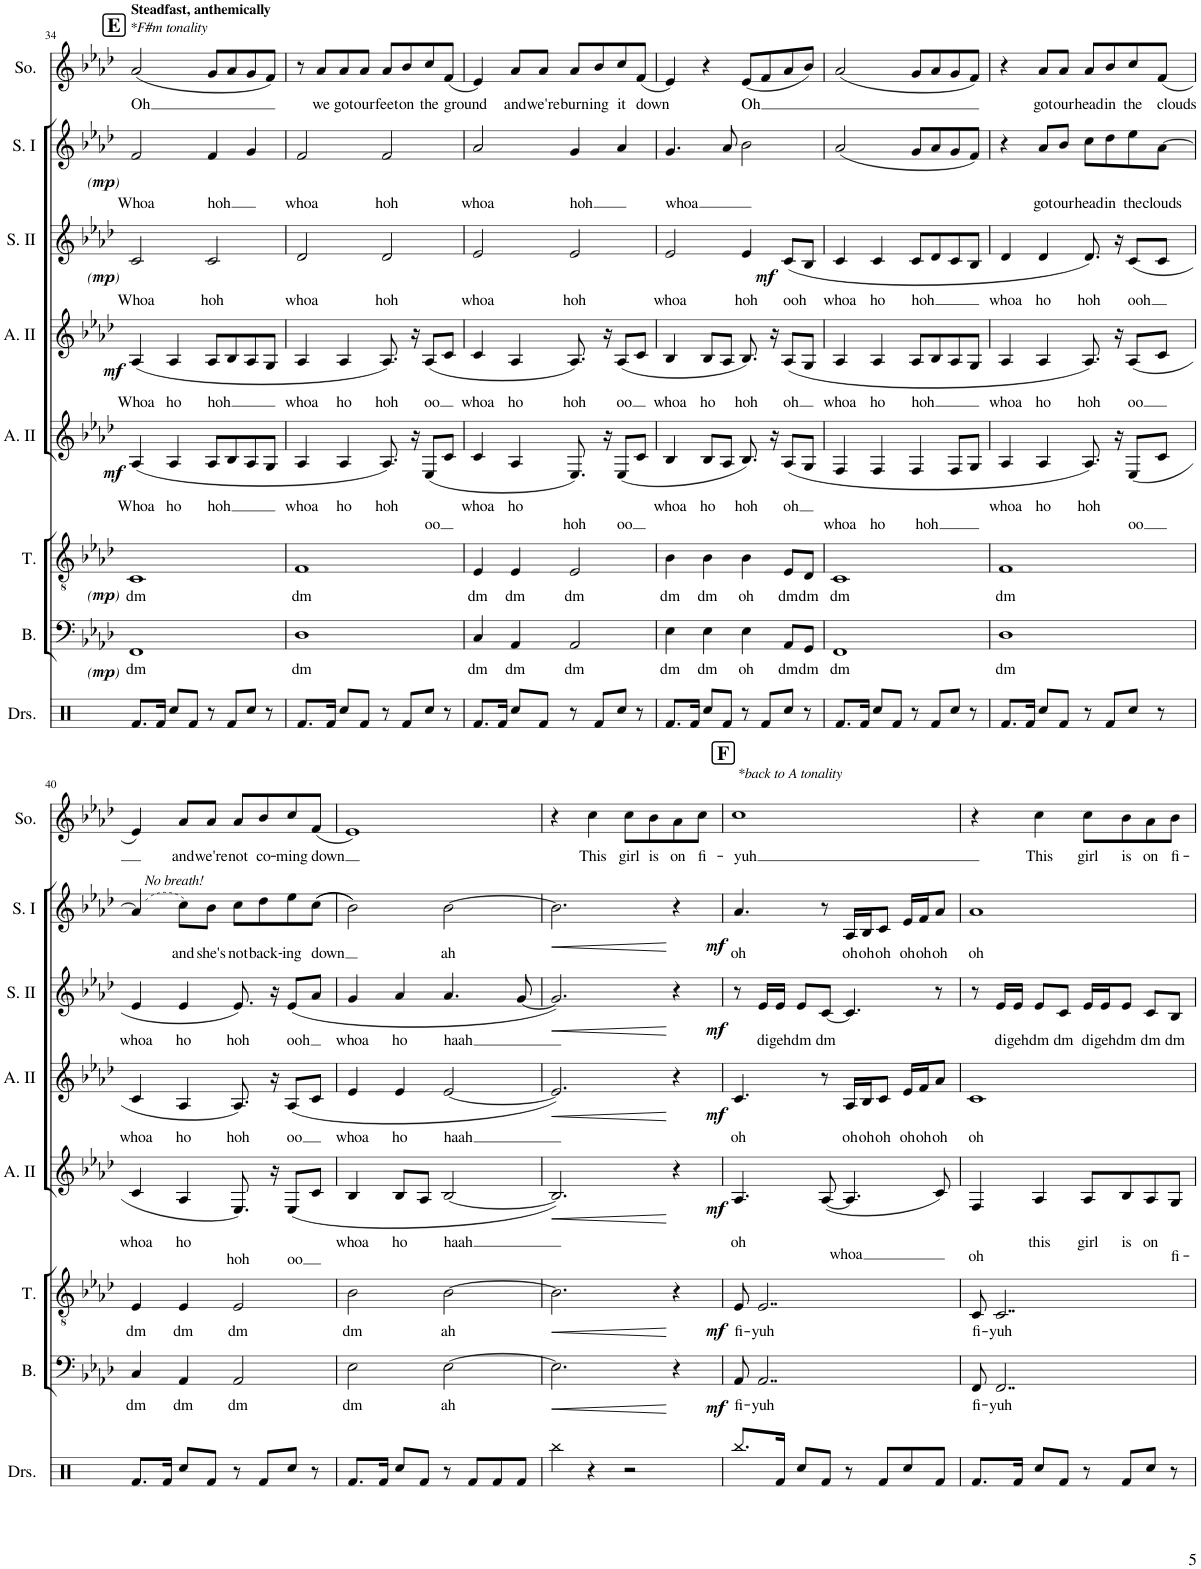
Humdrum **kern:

**kern	**text	**dynam	**kern	**text	**dynam	**kern	**text	**dynam	**kern	**text	**dynam	**kern	**text	**dynam	**kern	**text	**dynam	**kern	**text
*part7	*part7	*part7	*part6	*part6	*part6	*part5	*part5	*part5	*part4	*part4	*part4	*part3	*part3	*part3	*part2	*part2	*part2	*part1	*part1
*staff7	*staff7	*staff7	*staff6	*staff6	*staff6	*staff5	*staff5	*staff5	*staff4	*staff4	*staff4	*staff3	*staff3	*staff3	*staff2	*staff2	*staff2	*staff1	*staff1
*I"Ally (Bass)	*	*	*I"Ally (Tenor)	*	*	*I"Alto II	*	*	*I"Alto I	*	*	*I"Soprano II	*	*	*I"Soprano I	*	*	*I"Solo	*
*I'B.	*	*	*I'T.	*	*	*I'A. II	*	*	*	*	*	*I'S. II	*	*	*I'S. I	*	*	*I'So.	*
!!LO:PB:g=z
*clefF4	*	*	*clefGv2	*	*	*clefG2	*	*	*clefG2	*	*	*clefG2	*	*	*clefG2	*	*	*clefG2	*
*k[b-e-a-d-]	*	*	*k[b-e-a-d-]	*	*	*k[b-e-a-d-]	*	*	*k[b-e-a-d-]	*	*	*k[b-e-a-d-]	*	*	*k[b-e-a-d-]	*	*	*k[b-e-a-d-]	*
*M4/4	*	*	*M4/4	*	*	*M4/4	*	*	*M4/4	*	*	*M4/4	*	*	*M4/4	*	*	*M4/4	*
!!LO:REH:place=s1:a:B:cj:fs=14:t=E
=34	=34	=34	=34	=34	=34	=34	=34	=34	=34	=34	=34	=34	=34	=34	=34	=34	=34	=34	=34
!	!	!	!	!	!	!	!	!	!	!	!	!	!	!	!	!	!	!LO:TX:a:i:t=*F#m tonality	!
!	!	!	!	!	!	!	!	!	!	!	!	!	!	!	!	!	!	!LO:TX:a:B:t=Steadfast, anthemically	!
!	!LO:LY:b	!LO:DY:b	!	!LO:LY:b	!	!	!LO:LY:b	!	!	!LO:LY:b	!	!	!LO:LY:b	!	!	!LO:LY:b	!	!	!LO:LY:b
!	!	!LO:DY:n=1:b	!	!	!	!	!	!	!	!	!	!	!	!	!	!	!	!	!
!	!	!LO:DY:n=2:b	!	!	!LO:DY:b	!	!	!	!	!	!	!	!	!	!	!	!	!	!
!	!	!	!	!	!LO:DY:n=1:b	!	!	!	!	!	!	!	!	!	!	!	!	!	!
!	!	!	!	!	!LO:DY:n=2:b	!	!	!LO:DY:b	!	!	!LO:DY:b	!	!	!LO:DY:b	!	!	!	!	!
!	!	!	!	!	!	!	!	!	!	!	!	!	!	!LO:DY:n=1:b	!	!	!	!	!
!	!	!	!	!	!	!	!	!	!	!	!	!	!	!LO:DY:n=2:b	!	!	!LO:DY:b	!	!
!	!	!	!	!	!	!	!	!	!	!	!	!	!	!	!	!	!LO:DY:n=1:b	!	!
!	!	!	!	!	!	!	!	!	!	!	!	!	!	!	!	!	!LO:DY:n=2:b	!	!
1FF	dm	other-dynamics mp other-dynamics	1C	dm	other-dynamics mp other-dynamics	(4A-/	Whoa	mf	(4A-/	Whoa	mf	2c/	Whoa	other-dynamics mp other-dynamics	2f/	Whoa	other-dynamics mp other-dynamics	(2a-/	Oh
!	!	!	!	!	!	!	!LO:LY:b	!	!	!LO:LY:b	!	!	!	!	!	!	!	!	!
.	.	.	.	.	.	4A-/	ho	.	4A-/	ho	.	.	.	.	.	.	.	.	.
!	!	!	!	!	!	!	!LO:LY:b	!	!	!LO:LY:b	!	!	!LO:LY:b	!	!	!LO:LY:b	!	!	!
.	.	.	.	.	.	8A-/L	hoh	.	8A-/L	hoh	.	2c/	hoh	.	4f/	hoh	.	8g/L	.
.	.	.	.	.	.	8B-/	.	.	8B-/	.	.	.	.	.	.	.	.	8a-/	.
.	.	.	.	.	.	8A-/	.	.	8A-/	.	.	.	.	.	4g/	.	.	8g/	.
.	.	.	.	.	.	8G/J	.	.	8G/J	.	.	.	.	.	.	.	.	8f/J)	.
=35	=35	=35	=35	=35	=35	=35	=35	=35	=35	=35	=35	=35	=35	=35	=35	=35	=35	=35	=35
!	!LO:LY:b	!	!	!LO:LY:b	!	!	!LO:LY:b	!	!	!LO:LY:b	!	!	!LO:LY:b	!	!	!LO:LY:b	!	!	!
1D-	dm	.	1F	dm	.	4A-/	whoa	.	4A-/	whoa	.	2d-/	whoa	.	2f/	whoa	.	8r	.
!	!	!	!	!	!	!	!	!	!	!	!	!	!	!	!	!	!	!	!LO:LY:b
.	.	.	.	.	.	.	.	.	.	.	.	.	.	.	.	.	.	8a-/L	we
!	!	!	!	!	!	!	!LO:LY:b	!	!	!LO:LY:b	!	!	!	!	!	!	!	!	!LO:LY:b
.	.	.	.	.	.	4A-/	ho	.	4A-/	ho	.	.	.	.	.	.	.	8a-/	got
!	!	!	!	!	!	!	!	!	!	!	!	!	!	!	!	!	!	!	!LO:LY:b
.	.	.	.	.	.	.	.	.	.	.	.	.	.	.	.	.	.	8a-/J	our
!	!	!	!	!	!	!	!LO:LY:b	!	!	!LO:LY:b	!	!	!LO:LY:b	!	!	!LO:LY:b	!	!	!LO:LY:b
.	.	.	.	.	.	8.A-/)	hoh	.	8.A-/)	hoh	.	2d-/	hoh	.	2f/	hoh	.	8a-/L	feet
!	!	!	!	!	!	!	!	!	!	!	!	!	!	!	!	!	!	!	!LO:LY:b
.	.	.	.	.	.	.	.	.	.	.	.	.	.	.	.	.	.	8b-/	on
.	.	.	.	.	.	16r	.	.	16r	.	.	.	.	.	.	.	.	.	.
!	!	!	!	!	!	!	!LO:LY:b	!	!	!LO:LY:b	!	!	!	!	!	!	!	!	!LO:LY:b
.	.	.	.	.	.	(8E-/L	oo	.	(8A-/L	oo	.	.	.	.	.	.	.	8cc/	the
!	!	!	!	!	!	!	!	!	!	!	!	!	!	!	!	!	!	!	!LO:LY:b
.	.	.	.	.	.	8c/J	.	.	8c/J	.	.	.	.	.	.	.	.	(8f/J	ground
=36	=36	=36	=36	=36	=36	=36	=36	=36	=36	=36	=36	=36	=36	=36	=36	=36	=36	=36	=36
!	!LO:LY:b	!	!	!LO:LY:b	!	!	!LO:LY:b	!	!	!LO:LY:b	!	!	!LO:LY:b	!	!	!LO:LY:b	!	!	!
4C/	dm	.	4E-/	dm	.	4c/	whoa	.	4c/	whoa	.	2e-/	whoa	.	2a-/	whoa	.	4e-/)	.
!	!LO:LY:b	!	!	!LO:LY:b	!	!	!LO:LY:b	!	!	!LO:LY:b	!	!	!	!	!	!	!	!	!LO:LY:b
4AA-/	dm	.	4E-/	dm	.	4A-/	ho	.	4A-/	ho	.	.	.	.	.	.	.	8a-/L	and
!	!	!	!	!	!	!	!	!	!	!	!	!	!	!	!	!	!	!	!LO:LY:b
.	.	.	.	.	.	.	.	.	.	.	.	.	.	.	.	.	.	8a-/J	we're
!	!LO:LY:b	!	!	!LO:LY:b	!	!	!LO:LY:b	!	!	!LO:LY:b	!	!	!LO:LY:b	!	!	!LO:LY:b	!	!	!LO:LY:b
2AA-/	dm	.	2E-/	dm	.	8.E-/)	hoh	.	8.A-/)	hoh	.	2e-/	hoh	.	4g/	hoh	.	8a-/L	burn-
!	!	!	!	!	!	!	!	!	!	!	!	!	!	!	!	!	!	!	!LO:LY:b
.	.	.	.	.	.	.	.	.	.	.	.	.	.	.	.	.	.	8b-/	-ing
.	.	.	.	.	.	16r	.	.	16r	.	.	.	.	.	.	.	.	.	.
!	!	!	!	!	!	!	!LO:LY:b	!	!	!LO:LY:b	!	!	!	!	!	!	!	!	!LO:LY:b
.	.	.	.	.	.	(8E-/L	oo	.	(8A-/L	oo	.	.	.	.	4a-/	.	.	8cc/	it
!	!	!	!	!	!	!	!	!	!	!	!	!	!	!	!	!	!	!	!LO:LY:b
.	.	.	.	.	.	8c/J	.	.	8c/J	.	.	.	.	.	.	.	.	(8f/J	down
=37	=37	=37	=37	=37	=37	=37	=37	=37	=37	=37	=37	=37	=37	=37	=37	=37	=37	=37	=37
!	!LO:LY:b	!	!	!LO:LY:b	!	!	!LO:LY:b	!	!	!LO:LY:b	!	!	!LO:LY:b	!	!	!LO:LY:b	!	!	!
4E-\	dm	.	4B-\	dm	.	4B-/	whoa	.	4B-/	whoa	.	2e-/	whoa	.	4.g/	whoa	.	4e-/)	.
!	!LO:LY:b	!	!	!LO:LY:b	!	!	!LO:LY:b	!	!	!LO:LY:b	!	!	!	!	!	!	!	!	!
4E-\	dm	.	4B-\	dm	.	8B-/L	ho	.	8B-/L	ho	.	.	.	.	.	.	.	4r	.
.	.	.	.	.	.	8A-/J	.	.	8A-/J	.	.	.	.	.	8a-/	.	.	.	.
!	!LO:LY:b	!	!	!LO:LY:b	!	!	!LO:LY:b	!	!	!LO:LY:b	!	!	!LO:LY:b	!	!	!	!	!	!LO:LY:b
4E-\	oh	.	4B-\	oh	.	8.B-/)	hoh	.	8.B-/)	hoh	.	4e-/	hoh	.	2b-\	.	.	(8e-/L	Oh
.	.	.	.	.	.	.	.	.	.	.	.	.	.	.	.	.	.	8f/	.
.	.	.	.	.	.	16r	.	.	16r	.	.	.	.	.	.	.	.	.	.
!	!LO:LY:b	!	!	!LO:LY:b	!	!	!LO:LY:b	!	!	!LO:LY:b	!	!	!LO:LY:b	!LO:DY:b	!	!	!	!	!
8AA-/L	dm	.	8E-/L	dm	.	(8A-/L	oh	.	(8A-/L	oh	.	(8c/L	ooh	mf	.	.	.	8a-/	.
!	!LO:LY:b	!	!	!LO:LY:b	!	!	!	!	!	!	!	!	!	!	!	!	!	!	!
8GG/J	dm	.	8D-/J	dm	.	8G/J	.	.	8G/J	.	.	8B-/J	.	.	.	.	.	8b-/J)	.
=38	=38	=38	=38	=38	=38	=38	=38	=38	=38	=38	=38	=38	=38	=38	=38	=38	=38	=38	=38
!	!LO:LY:b	!	!	!LO:LY:b	!	!	!LO:LY:b	!	!	!LO:LY:b	!	!	!LO:LY:b	!	!	!	!	!	!
1FF	dm	.	1C	dm	.	4F/	whoa	.	4A-/	whoa	.	4c/	whoa	.	(2a-/	.	.	(2a-/	.
!	!	!	!	!	!	!	!LO:LY:b	!	!	!LO:LY:b	!	!	!LO:LY:b	!	!	!	!	!	!
.	.	.	.	.	.	4F/	ho	.	4A-/	ho	.	4c/	ho	.	.	.	.	.	.
!	!	!	!	!	!	!	!LO:LY:b	!	!	!LO:LY:b	!	!	!LO:LY:b	!	!	!	!	!	!
.	.	.	.	.	.	4F/	hoh	.	8A-/L	hoh	.	8c/L	hoh	.	8g/L	.	.	8g/L	.
.	.	.	.	.	.	.	.	.	8B-/	.	.	8d-/	.	.	8a-/	.	.	8a-/	.
.	.	.	.	.	.	8F/L	.	.	8A-/	.	.	8c/	.	.	8g/	.	.	8g/	.
.	.	.	.	.	.	8G/J	.	.	8G/J	.	.	8B-/J	.	.	8f/J)	.	.	8f/J)	.
=39	=39	=39	=39	=39	=39	=39	=39	=39	=39	=39	=39	=39	=39	=39	=39	=39	=39	=39	=39
!	!LO:LY:b	!	!	!LO:LY:b	!	!	!LO:LY:b	!	!	!LO:LY:b	!	!	!LO:LY:b	!	!	!	!	!	!
1D-	dm	.	1F	dm	.	4A-/	whoa	.	4A-/	whoa	.	4d-/	whoa	.	4r	.	.	4r	.
!	!	!	!	!	!	!	!LO:LY:b	!	!	!LO:LY:b	!	!	!LO:LY:b	!	!	!LO:LY:b	!	!	!LO:LY:b
.	.	.	.	.	.	4A-/	ho	.	4A-/	ho	.	4d-/	ho	.	8a-/L	got	.	8a-/L	got
!	!	!	!	!	!	!	!	!	!	!	!	!	!	!	!	!LO:LY:b	!	!	!LO:LY:b
.	.	.	.	.	.	.	.	.	.	.	.	.	.	.	8b-/J	our	.	8a-/J	our
!	!	!	!	!	!	!	!LO:LY:b	!	!	!LO:LY:b	!	!	!LO:LY:b	!	!	!LO:LY:b	!	!	!LO:LY:b
.	.	.	.	.	.	8.A-/)	hoh	.	8.A-/)	hoh	.	8.d-/)	hoh	.	8cc\L	head	.	8a-/L	head
!	!	!	!	!	!	!	!	!	!	!	!	!	!	!	!	!LO:LY:b	!	!	!LO:LY:b
.	.	.	.	.	.	.	.	.	.	.	.	.	.	.	8dd-\	in	.	8b-/	in
.	.	.	.	.	.	16r	.	.	16r	.	.	16r	.	.	.	.	.	.	.
!	!	!	!	!	!	!	!LO:LY:b	!	!	!LO:LY:b	!	!	!LO:LY:b	!	!	!LO:LY:b	!	!	!LO:LY:b
.	.	.	.	.	.	(8E-/L	oo	.	(8A-/L	oo	.	(8c/L	ooh	.	8ee-\	the	.	8cc/	the
!	!	!	!	!	!	!	!	!	!	!	!	!	!	!	!	!LO:LY:b	!	!	!LO:LY:b
.	.	.	.	.	.	8c/J	.	.	8c/J	.	.	8c/J	.	.	[8a-\J	clouds	.	(8f/J	clouds
!!LO:LB:g=z
=40	=40	=40	=40	=40	=40	=40	=40	=40	=40	=40	=40	=40	=40	=40	=40	=40	=40	=40	=40
!	!	!	!	!	!	!	!	!	!	!	!	!	!	!	!LO:TX:a:i:t=No breath!	!	!	!	!
!	!LO:LY:b	!	!	!LO:LY:b	!	!	!LO:LY:b	!	!	!LO:LY:b	!	!	!LO:LY:b	!	!	!	!	!	!
4C/	dm	.	4E-/	dm	.	4c/	whoa	.	4c/	whoa	.	4e-/	whoa	.	(4a-/]	.	.	4e-/)	.
!	!LO:LY:b	!	!	!LO:LY:b	!	!	!LO:LY:b	!	!	!LO:LY:b	!	!	!LO:LY:b	!	!	!LO:LY:b	!	!	!LO:LY:b
4AA-/	dm	.	4E-/	dm	.	4A-/	ho	.	4A-/	ho	.	4e-/	ho	.	8cc\L)	and	.	8a-/L	and
!	!	!	!	!	!	!	!	!	!	!	!	!	!	!	!	!LO:LY:b	!	!	!LO:LY:b
.	.	.	.	.	.	.	.	.	.	.	.	.	.	.	8b-\J	she's	.	8a-/J	we're
!	!LO:LY:b	!	!	!LO:LY:b	!	!	!LO:LY:b	!	!	!LO:LY:b	!	!	!LO:LY:b	!	!	!LO:LY:b	!	!	!LO:LY:b
2AA-/	dm	.	2E-/	dm	.	8.E-/)	hoh	.	8.A-/)	hoh	.	8.e-/)	hoh	.	8cc\L	not	.	8a-/L	not
!	!	!	!	!	!	!	!	!	!	!	!	!	!	!	!	!LO:LY:b	!	!	!LO:LY:b
.	.	.	.	.	.	.	.	.	.	.	.	.	.	.	8dd-\	back-	.	8b-/	co-
.	.	.	.	.	.	16r	.	.	16r	.	.	16r	.	.	.	.	.	.	.
!	!	!	!	!	!	!	!LO:LY:b	!	!	!LO:LY:b	!	!	!LO:LY:b	!	!	!LO:LY:b	!	!	!LO:LY:b
.	.	.	.	.	.	(8E-/L	oo	.	(8A-/L	oo	.	(8e-/L	ooh	.	8ee-\	-ing	.	8cc/	-ming
!	!	!	!	!	!	!	!	!	!	!	!	!	!	!	!	!LO:LY:b	!	!	!LO:LY:b
.	.	.	.	.	.	8c/J	.	.	8c/J	.	.	8a-/J	.	.	((8cc\J	down	.	(8f/J	down
=41	=41	=41	=41	=41	=41	=41	=41	=41	=41	=41	=41	=41	=41	=41	=41	=41	=41	=41	=41
!	!LO:LY:b	!	!	!LO:LY:b	!	!	!LO:LY:b	!	!	!LO:LY:b	!	!	!LO:LY:b	!	!	!	!	!	!
2E-\	dm	.	2B-\	dm	.	4B-/	whoa	.	4e-/	whoa	.	4g/	whoa	.	2b-\))	.	.	1e-)	.
!	!	!	!	!	!	!	!LO:LY:b	!	!	!LO:LY:b	!	!	!LO:LY:b	!	!	!	!	!	!
.	.	.	.	.	.	8B-/L	ho	.	4e-/	ho	.	4a-/	ho	.	.	.	.	.	.
.	.	.	.	.	.	8A-/J	.	.	.	.	.	.	.	.	.	.	.	.	.
!	!LO:LY:b	!	!	!LO:LY:b	!	!	!LO:LY:b	!	!	!LO:LY:b	!	!	!LO:LY:b	!	!	!LO:LY:b	!	!	!
[2E-\	ah	.	[2B-\	ah	.	[2B-/	haah	.	[2e-/	haah	.	4.a-/	haah	.	[2b-\	ah	.	.	.
.	.	.	.	.	.	.	.	.	.	.	.	[8g/	.	.	.	.	.	.	.
=42	=42	=42	=42	=42	=42	=42	=42	=42	=42	=42	=42	=42	=42	=42	=42	=42	=42	=42	=42
!	!	!LO:HP:b	!	!	!LO:HP:b	!	!	!LO:HP:b	!	!	!LO:HP:b	!	!	!LO:HP:b	!	!	!LO:HP:b	!	!
2.E-\]	.	<	2.B-\]	.	<	2.B-/])	.	<	2.e-/])	.	<	2.g/])	.	<	2.b-\]	.	<	4r	.
!	!	!	!	!	!	!	!	!	!	!	!	!	!	!	!	!	!	!	!LO:LY:b
.	.	.	.	.	.	.	.	.	.	.	.	.	.	.	.	.	.	4cc\	This
!	!	!	!	!	!	!	!	!	!	!	!	!	!	!	!	!	!	!	!LO:LY:b
.	.	.	.	.	.	.	.	.	.	.	.	.	.	.	.	.	.	8cc\L	girl
!	!	!	!	!	!	!	!	!	!	!	!	!	!	!	!	!	!	!	!LO:LY:b
.	.	.	.	.	.	.	.	.	.	.	.	.	.	.	.	.	.	8b-\	is
!	!	!	!	!	!	!	!	!	!	!	!	!	!	!	!	!	!	!	!LO:LY:b
4r	.	[	4r	.	[	4r	.	[	4r	.	[	4r	.	[	4r	.	[	8a-\	on
!	!	!	!	!	!	!	!	!	!	!	!	!	!	!	!	!	!	!	!LO:LY:b
.	.	.	.	.	.	.	.	.	.	.	.	.	.	.	.	.	.	8cc\J	fi-
!!LO:REH:place=s1:a:B:cj:fs=14:t=F
=43	=43	=43	=43	=43	=43	=43	=43	=43	=43	=43	=43	=43	=43	=43	=43	=43	=43	=43	=43
!	!	!	!	!	!	!	!	!	!	!	!	!	!	!	!	!	!	!LO:TX:a:i:t=*back to A tonality	!
!	!LO:LY:b	!LO:DY:b	!	!LO:LY:b	!LO:DY:b	!	!LO:LY:b	!LO:DY:b	!	!LO:LY:b	!LO:DY:b	!	!	!LO:DY:b	!	!LO:LY:b	!LO:DY:b	!	!LO:LY:b
8AA-/	fi-	mf	8E-/	fi-	mf	4.A-/	oh	mf	4.c/	-oh	mf	8r	.	mf	4.a-/	-oh	mf	1cc	-yuh
!	!LO:LY:b	!	!	!LO:LY:b	!	!	!	!	!	!	!	!	!LO:LY:b	!	!	!	!	!	!
2..AA-/	-yuh	.	2..E-/	-yuh	.	.	.	.	.	.	.	16e-/LL	di-	.	.	.	.	.	.
!	!	!	!	!	!	!	!	!	!	!	!	!	!LO:LY:b	!	!	!	!	!	!
.	.	.	.	.	.	.	.	.	.	.	.	16e-/JJ	-geh	.	.	.	.	.	.
!	!	!	!	!	!	!	!	!	!	!	!	!	!LO:LY:b	!	!	!	!	!	!
.	.	.	.	.	.	.	.	.	.	.	.	8e-/L	dm	.	.	.	.	.	.
!	!	!	!	!	!	!	!LO:LY:b	!	!	!	!	!	!LO:LY:b	!	!	!	!	!	!
.	.	.	.	.	.	([8A-/	whoa	.	8r	.	.	[8c/J	dm	.	8r	.	.	.	.
!	!	!	!	!	!	!	!	!	!	!LO:LY:b	!	!	!	!	!	!LO:LY:b	!	!	!
.	.	.	.	.	.	4.A-/]	.	.	16A-/LL	oh	.	4.c/]	.	.	16A-/LL	oh	.	.	.
!	!	!	!	!	!	!	!	!	!	!LO:LY:b	!	!	!	!	!	!LO:LY:b	!	!	!
.	.	.	.	.	.	.	.	.	16B-/J	oh	.	.	.	.	16B-/J	oh	.	.	.
!	!	!	!	!	!	!	!	!	!	!LO:LY:b	!	!	!	!	!	!LO:LY:b	!	!	!
.	.	.	.	.	.	.	.	.	8c/J	oh	.	.	.	.	8c/J	oh	.	.	.
!	!	!	!	!	!	!	!	!	!	!LO:LY:b	!	!	!	!	!	!LO:LY:b	!	!	!
.	.	.	.	.	.	.	.	.	16e-/LL	oh	.	.	.	.	16e-/LL	oh	.	.	.
!	!	!	!	!	!	!	!	!	!	!LO:LY:b	!	!	!	!	!	!LO:LY:b	!	!	!
.	.	.	.	.	.	.	.	.	16f/J	oh	.	.	.	.	16f/J	oh	.	.	.
!	!	!	!	!	!	!	!	!	!	!LO:LY:b	!	!	!	!	!	!LO:LY:b	!	!	!
.	.	.	.	.	.	8c/)	.	.	8a-/J	oh	.	8r	.	.	8a-/J	oh	.	.	.
=44	=44	=44	=44	=44	=44	=44	=44	=44	=44	=44	=44	=44	=44	=44	=44	=44	=44	=44	=44
!	!LO:LY:b	!	!	!LO:LY:b	!	!	!LO:LY:b	!	!	!LO:LY:b	!	!	!	!	!	!LO:LY:b	!	!	!
8FF/	fi-	.	8C/	fi-	.	4F/	oh	.	1c	oh	.	8r	.	.	1a-	oh	.	4r	.
!	!LO:LY:b	!	!	!LO:LY:b	!	!	!	!	!	!	!	!	!LO:LY:b	!	!	!	!	!	!
2..FF/	-yuh	.	2..C/	-yuh	.	.	.	.	.	.	.	16e-/LL	di-	.	.	.	.	.	.
!	!	!	!	!	!	!	!	!	!	!	!	!	!LO:LY:b	!	!	!	!	!	!
.	.	.	.	.	.	.	.	.	.	.	.	16e-/JJ	-geh	.	.	.	.	.	.
!	!	!	!	!	!	!	!LO:LY:b	!	!	!	!	!	!LO:LY:b	!	!	!	!	!	!LO:LY:b
.	.	.	.	.	.	4A-/	this	.	.	.	.	8e-/L	dm	.	.	.	.	4cc\	This
!	!	!	!	!	!	!	!	!	!	!	!	!	!LO:LY:b	!	!	!	!	!	!
.	.	.	.	.	.	.	.	.	.	.	.	8c/J	dm	.	.	.	.	.	.
!	!	!	!	!	!	!	!LO:LY:b	!	!	!	!	!	!LO:LY:b	!	!	!	!	!	!LO:LY:b
.	.	.	.	.	.	8A-/L	girl	.	.	.	.	16e-/LL	di-	.	.	.	.	8cc\L	girl
!	!	!	!	!	!	!	!	!	!	!	!	!	!LO:LY:b	!	!	!	!	!	!
.	.	.	.	.	.	.	.	.	.	.	.	16e-/J	-geh	.	.	.	.	.	.
!	!	!	!	!	!	!	!LO:LY:b	!	!	!	!	!	!LO:LY:b	!	!	!	!	!	!LO:LY:b
.	.	.	.	.	.	8B-/	is	.	.	.	.	8e-/J	dm	.	.	.	.	8b-\	is
!	!	!	!	!	!	!	!LO:LY:b	!	!	!	!	!	!LO:LY:b	!	!	!	!	!	!LO:LY:b
.	.	.	.	.	.	8A-/	on	.	.	.	.	8c/L	dm	.	.	.	.	8a-\	on
!	!	!	!	!	!	!	!LO:LY:b	!	!	!	!	!	!LO:LY:b	!	!	!	!	!	!LO:LY:b
.	.	.	.	.	.	8G/J	fi-	.	.	.	.	8B-/J	dm	.	.	.	.	8b-\J	fi-
=	=	=	=	=	=	=	=	=	=	=	=	=	=	=	=	=	=	=	=
*-	*-	*-	*-	*-	*-	*-	*-	*-	*-	*-	*-	*-	*-	*-	*-	*-	*-	*-	*-
